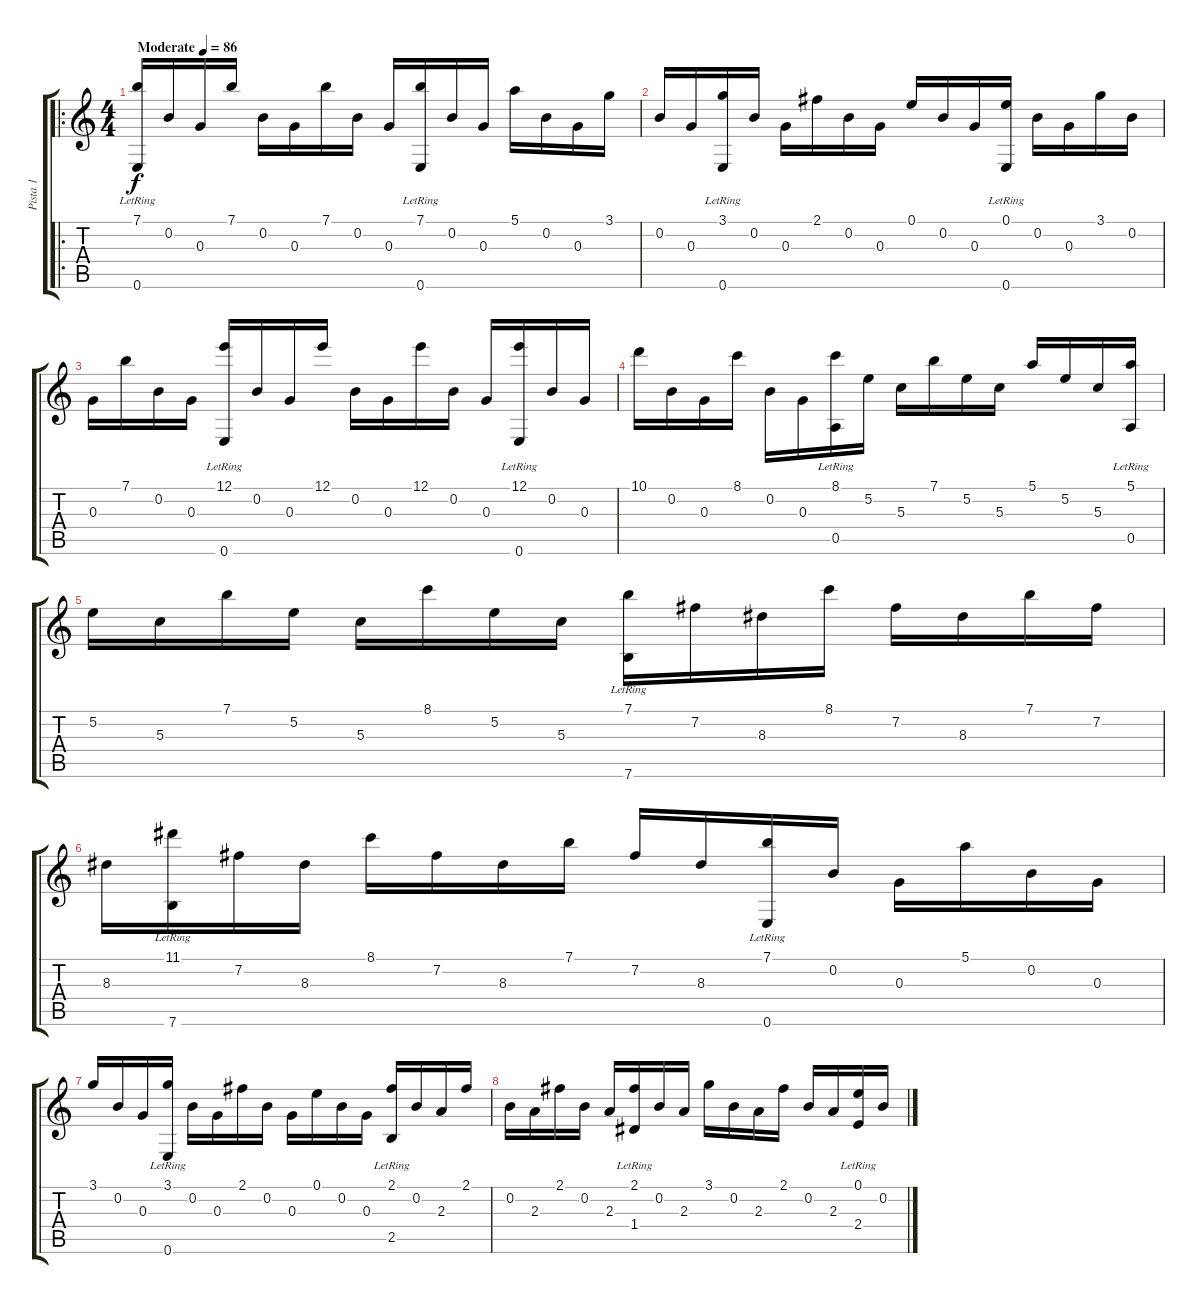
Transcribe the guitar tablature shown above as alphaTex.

\track ("Pista 1" "Pista 1") {instrument acousticguitarnylon}
\staff {score tabs}
\tuning (E4 B3 G3 D3 A2 E2) {hide}
\ro
\ts (4 4)
\tempo (86 "Moderate")
\clef g2
\ks c
(7.1{lr} 0.6{lr}).16{dy f instrument acousticguitarnylon} 0.2.16 0.3.16 7.1.16 0.2.16 0.3.16 7.1.16 0.2.16 0.3.16 (7.1{lr} 0.6{lr}).16 0.2.16 0.3.16 5.1.16 0.2.16 0.3.16 3.1.16 |
0.2.16 0.3.16 (3.1{lr} 0.6{lr}).16 0.2.16 0.3.16 2.1.16 0.2.16 0.3.16 0.1.16 0.2.16 0.3.16 (0.1{lr} 0.6{lr}).16 0.2.16 0.3.16 3.1.16 0.2.16 |
0.3.16 7.1.16 0.2.16 0.3.16 (12.1{lr} 0.6{lr}).16 0.2.16 0.3.16 12.1.16 0.2.16 0.3.16 12.1.16 0.2.16 0.3.16 (12.1{lr} 0.6{lr}).16 0.2.16 0.3.16 |
10.1.16 0.2.16 0.3.16 8.1.16 0.2.16 0.3.16 (8.1{lr} 0.5{lr}).16 5.2.16 5.3.16 7.1.16 5.2.16 5.3.16 5.1.16 5.2.16 5.3.16 (5.1{lr} 0.5{lr}).16 |
5.2.16 5.3.16 7.1.16 5.2.16 5.3.16 8.1.16 5.2.16 5.3.16 (7.1{lr} 7.6{lr}).16 7.2.16 8.3.16 8.1.16 7.2.16 8.3.16 7.1.16 7.2.16 |
8.3.16 (11.1{lr} 7.6{lr}).16 7.2.16 8.3.16 8.1.16 7.2.16 8.3.16 7.1.16 7.2.16 8.3.16 (7.1{lr} 0.6{lr}).16 0.2.16 0.3.16 5.1.16 0.2.16 0.3.16 |
3.1.16 0.2.16 0.3.16 (3.1{lr} 0.6{lr}).16 0.2.16 0.3.16 2.1.16 0.2.16 0.3.16 0.1.16 0.2.16 0.3.16 (2.1{lr} 2.5{lr}).16 0.2.16 2.3.16 2.1.16 |
0.2.16 2.3.16 2.1.16 0.2.16 2.3.16 (2.1{lr} 1.4{lr}).16 0.2.16 2.3.16 3.1.16 0.2.16 2.3.16 2.1.16 0.2.16 2.3.16 (0.1{lr} 2.4{lr}).16 0.2.16
